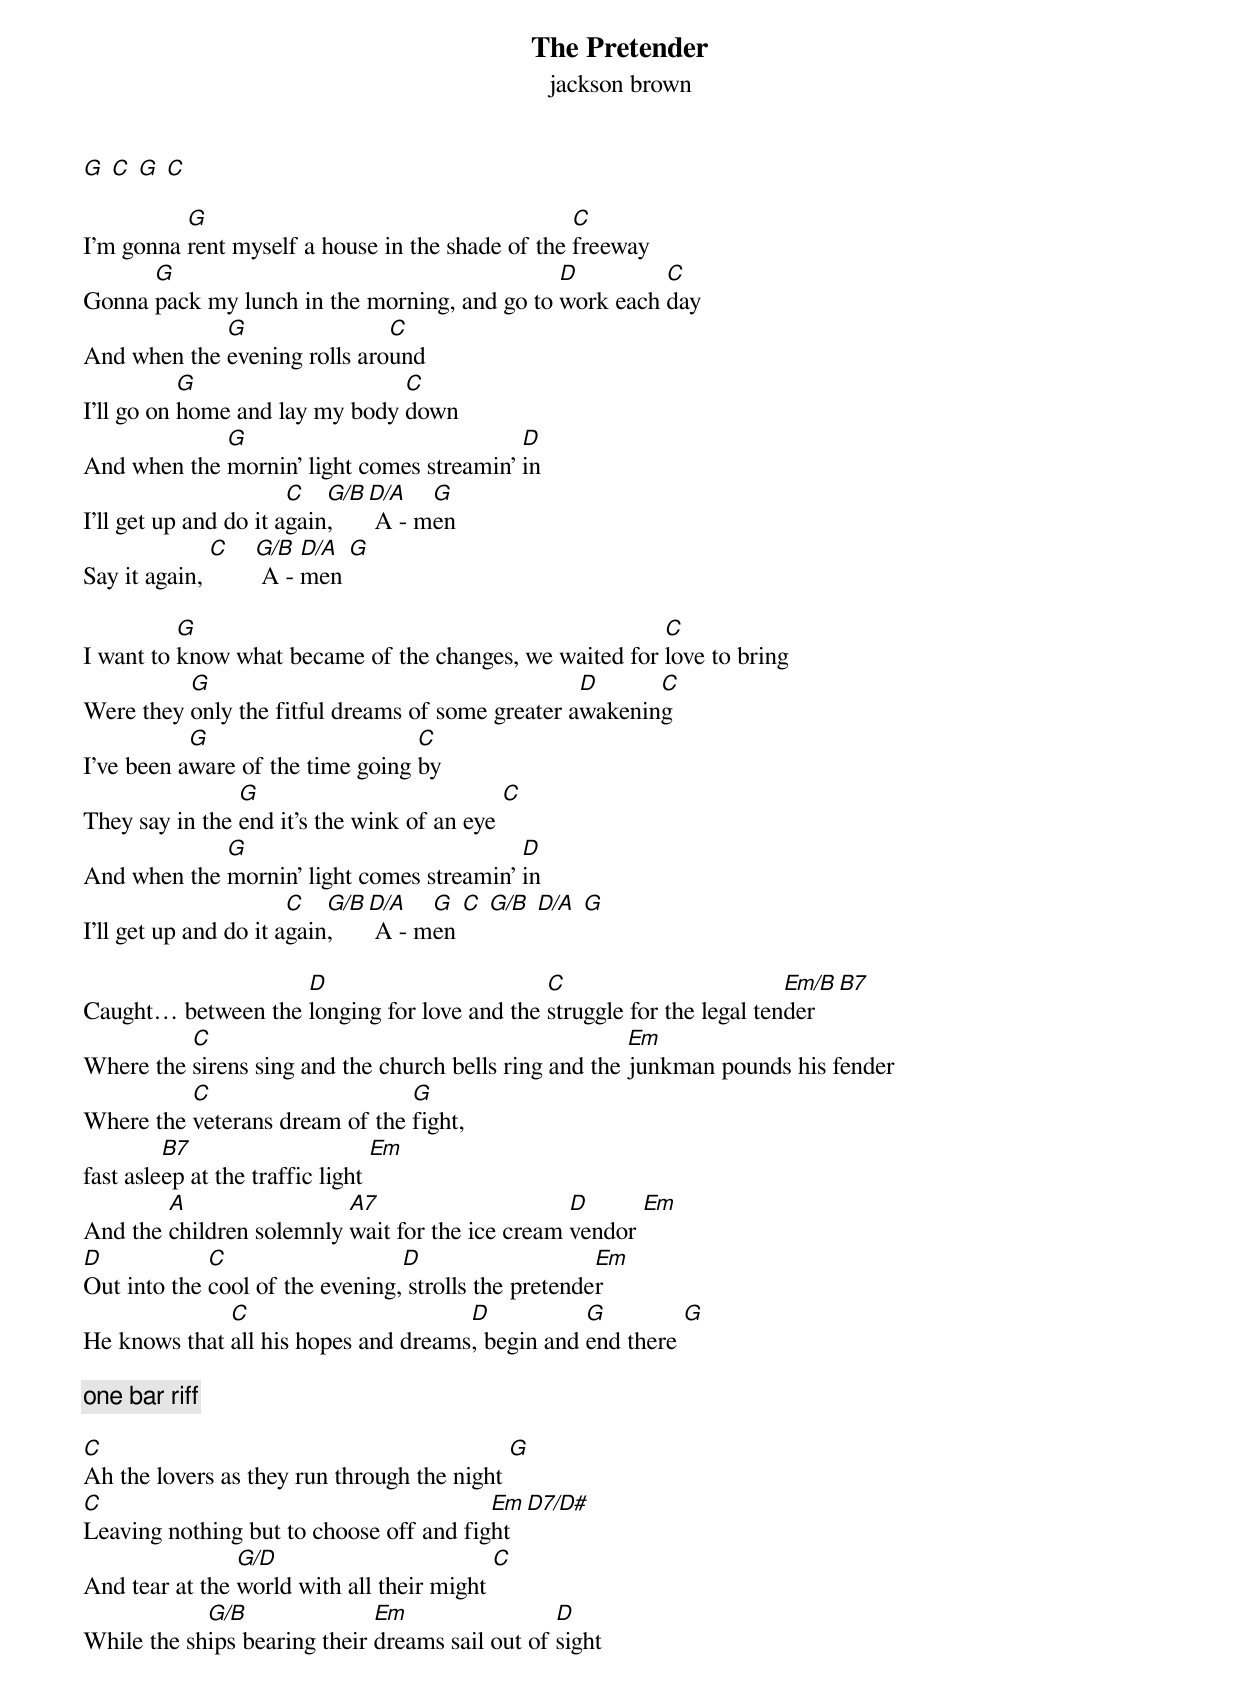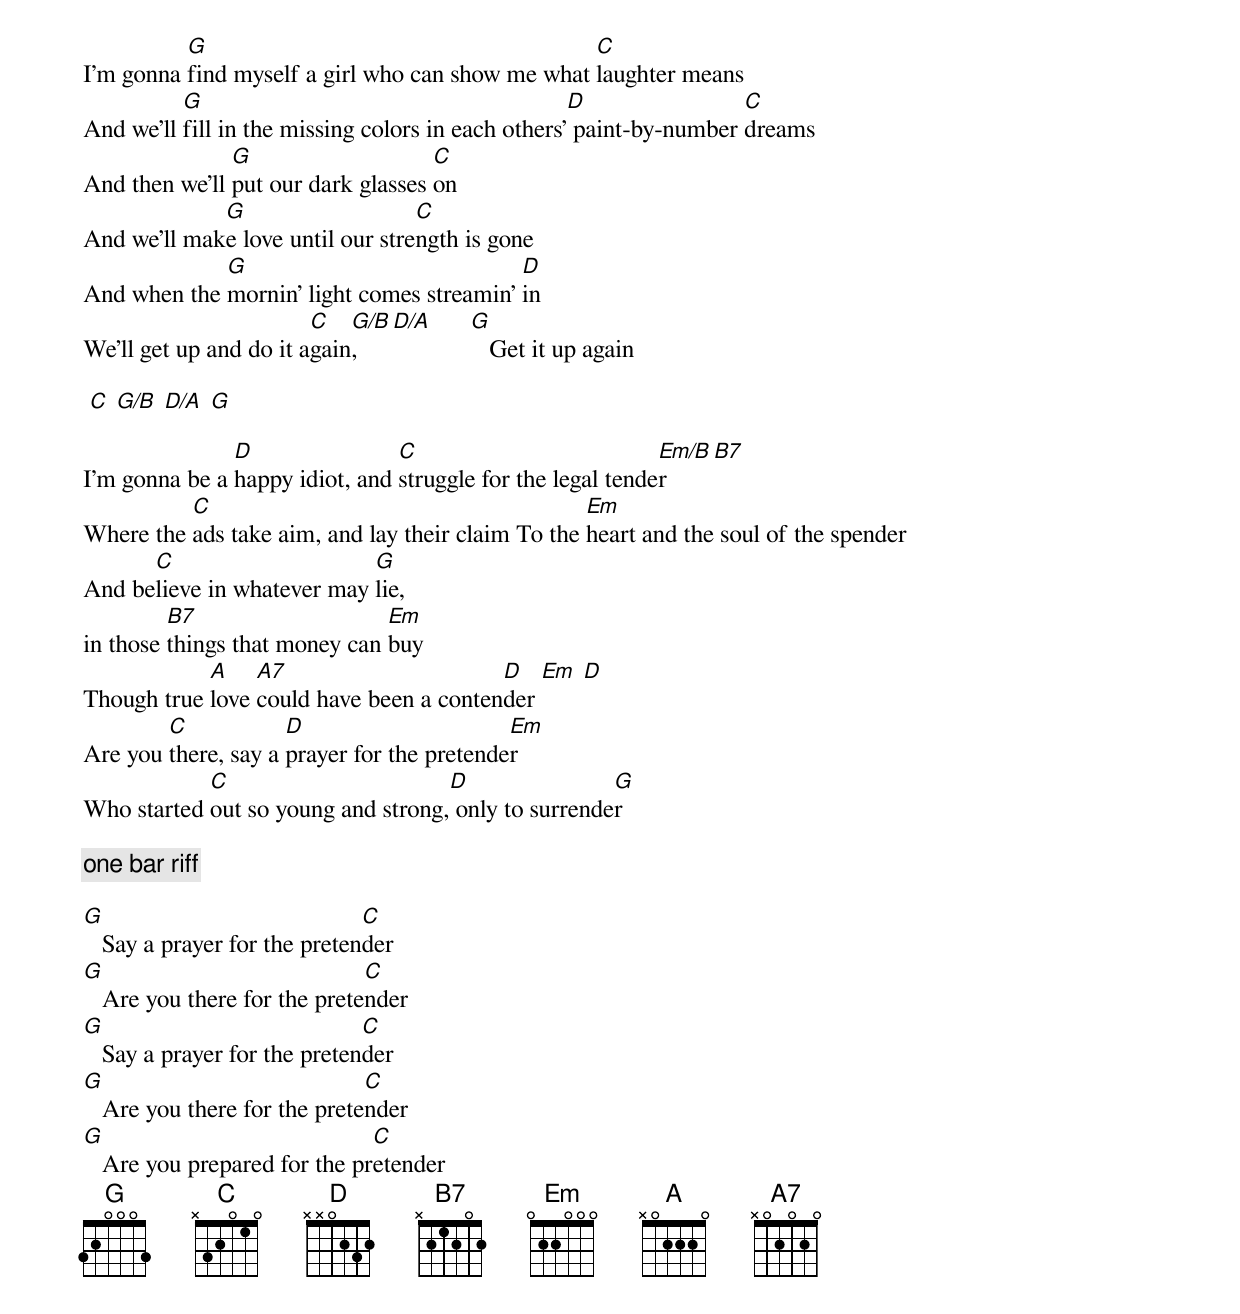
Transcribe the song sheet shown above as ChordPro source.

{title: The Pretender}
{subtitle: jackson brown}
[G] [C] [G] [C]

I'm gonna [G]rent myself a house in the shade of the [C]freeway
Gonna [G]pack my lunch in the morning, and go to [D]work each [C]day
And when the [G]evening rolls aro[C]und
I'll go on [G]home and lay my body [C]down
And when the [G]mornin’ light comes streamin’ [D]in
I'll get up and do it a[C]gain[G/B],     [D/A] A - m[G]en
Say it again, [C]    [G/B] A - [D/A]men [G]

I want to [G]know what became of the changes, we waited for [C]love to bring
Were they [G]only the fitful dreams of some greater a[D]wakenin[C]g
I've been a[G]ware of the time going [C]by
They say in the [G]end it's the wink of an eye [C]
And when the [G]mornin’ light comes streamin’ [D]in
I'll get up and do it a[C]gain[G/B],     [D/A] A - m[G]en [C] [G/B] [D/A] [G]

Caught… between the [D]longing for love and the [C]struggle for the legal ten[Em/B]der [B7]
Where the [C]sirens sing and the church bells ring and the [Em]junkman pounds his fender
Where the [C]veterans dream of the [G]fight,
fast asle[B7]ep at the traffic light [Em]
And the [A]children solemnly [A7]wait for the ice cream [D]vendor [Em]
[D]Out into the [C]cool of the evening,[D] strolls the pretende[Em]r
He knows that [C]all his hopes and dreams[D], begin and [G]end there [G]

{c: one bar riff}

[C]Ah the lovers as they run through the night [G]
[C]Leaving nothing but to choose off and fig[Em]ht [D7/D#]
And tear at the [G/D]world with all their might [C]
While the sh[G/B]ips bearing their [Em]dreams sail out of [D]sight


I'm gonna [G]find myself a girl who can show me what [C]laughter means
And we'll [G]fill in the missing colors in each others’[D] paint-by-number [C]dreams
And then we'll [G]put our dark glasses [C]on
And we'll mak[G]e love until our stre[C]ngth is gone
And when the [G]mornin’ light comes streamin’ [D]in
We'll get up and do it a[C]gain[G/B],     [D/A]      [G]   Get it up again

 [C] [G/B] [D/A] [G]

I'm gonna be a [D]happy idiot, and [C]struggle for the legal tende[Em/B]r [B7]
Where the [C]ads take aim, and lay their claim To the [Em]heart and the soul of the spender
And be[C]lieve in whatever may [G]lie,
in those [B7]things that money can [Em]buy
Though true [A]love [A7]could have been a conten[D]der [Em] [D]
Are you [C]there, say a [D]prayer for the pretende[Em]r
Who started [C]out so young and strong,[D] only to surrende[G]r

{c:one bar riff}

[G]   Say a prayer for the preten[C]der
[G]   Are you there for the prete[C]nder
[G]   Say a prayer for the preten[C]der
[G]   Are you there for the prete[C]nder
[G]   Are you prepared for the pr[C]etender
